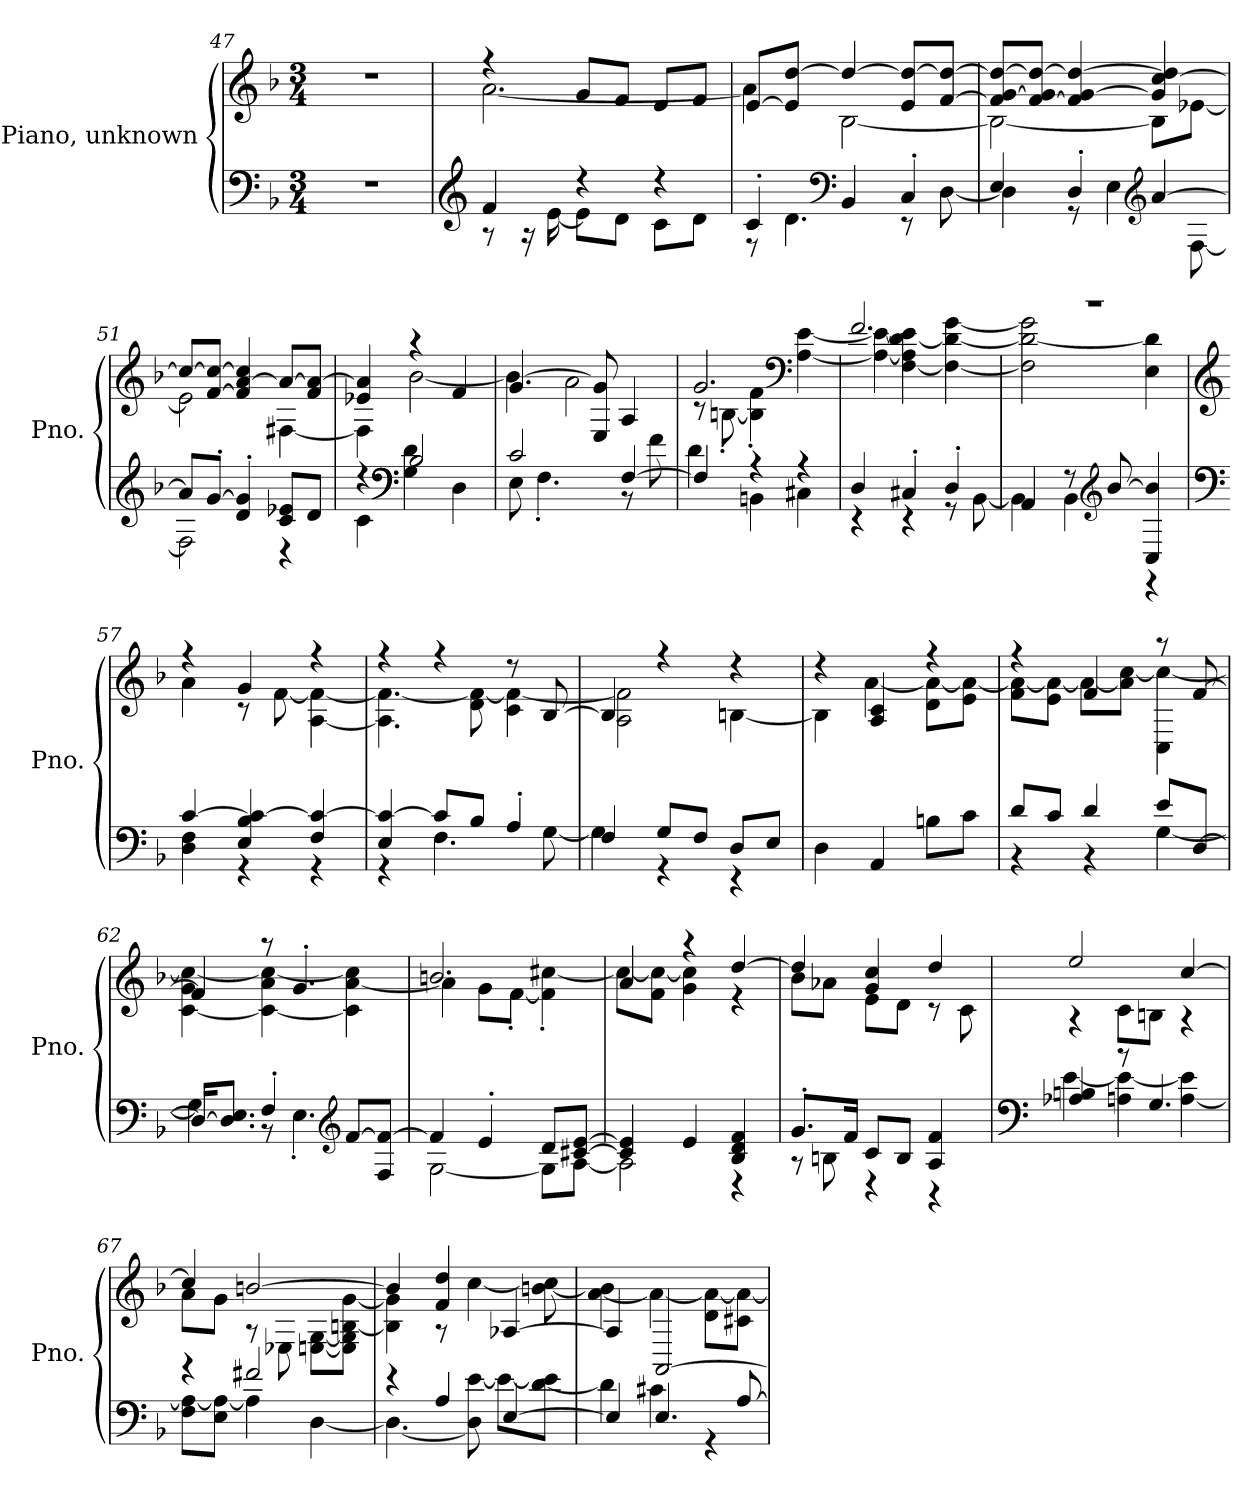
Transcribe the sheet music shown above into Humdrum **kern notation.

**kern	**kern
*part1	*part1
*staff2	*staff1
*I"Piano, unknown	*
*I'Pno.	*
*clefF4	*clefG2
*k[b-]	*k[b-]
*M3/4	*M3/4
=47	=47
2.r	2.r
=48	=48
*clefG2	*
*^	*^
4f/	8r	4r	[2.a\
.	16r	.	.
.	[16e\	.	.
4r	8e\L]	8g/L	.
.	8d\J	8f/J	.
4r	8c\L	8e/L	.
.	8d\J	8f/J	.
=49	=49	=49	=49
4c'/	8r	[8e/L	4a\]
.	4.d\	8e/] [8dd/J	.
*clefF4	*	*	*
4BB-/	.	4dd/_	[2B-\
4C'/	8r	8e/ 8dd/_L	.
.	[8D\	[8f/ 8dd/_J	.
=50	=50	=50	=50
4E/	4D\]	8f/] [8g/ 8dd/_L	2B-\_
.	.	[8f/ 8g/] 8dd/_J	.
4D'/	8r	4f/] [4g/ 4dd/_	.
.	4E\	.	.
*clefG2	*	*	*
[4a/	.	4g/] [4cc/ 4dd/]	8B-\L]
.	[8F\	.	[8e-X\J
!!LO:LB:g=z	!!
=51	=51	=51	=51
8a/L]	2F\]	8cc/L_	2e-\]
[8g'/J	.	[8f/ 8cc/_J	.
4d/' 4g/]'	.	4f/] [4a/ 4cc/]	.
8c/ 8e-X/L	4r	8a/L_	[4F#X\
8d/J	.	8f/ 8a/_J	.
=52	=52	=52	=52
4r	4c\	4e-X/ 4a/]	4F#\]
*clefF4	*	*	*
2B-/	4G\ 4d\	4r	[2b-\
.	4D\	4f/	.
=53	=53	=53	=53
2c/	8E\	[4.g/	4b-\]
.	4.F'\	.	.
.	.	.	2a\
.	.	8E/ 8g/]	.
[4F/	8r	4A/	.
.	8f\	.	.
=54	=54	=54	=54
4F/]	4d\	2.g/	8r
.	.	.	[8Bn'\
4r	4BBn\	.	4B\]' 4f\'
*	*	*clefF4	*
4r	4C#X\	.	[4A\ [4e\
=55	=55	=55	=55
4D/	4r	2.f/	4A\_ 4e\_
4C#X'/	4r	.	[4F\ 4A\] [4d\ 4e\]
4D'/	8r	.	4F\_ 4d\_ [4g\
.	[8BB-\	.	.
!!LO:LB:g=z	!!
=56	=56	=56	=56
4AA/	4BB-\]	2.r	2F\] 2d\_ 2g\]
8r	4BB-\	.	.
*clefG2	*	*	*
[8b-/	.	.	.
4C/ 4b-/]	4r	.	4E\ 4d\]
=57	=57	=57	=57
*clefF4	*	*clefG2	*
[4c/	4D\ 4F\	4r	4a\
4E/ 4B-/ 4c/_	4r	4g/	8r
.	.	.	[8f\
4F/ 4c/_	4r	4r	[4A\ 4f\_
=58	=58	=58	=58
4E/ 4c/_	4r	4r	4.A\] 4.f\_
8c/L]	4.F\	4r	.
8B-/J	.	.	8d\ 8f\_
4A'/	.	8r	4c\ 4f\_
.	[8G\	[8B-/	.
=59	=59	=59	=59
4F/	4G\]	4B-/]	2A\ 2f\]
8G/L	4r	4r	.
8F/J	.	.	.
8D/L	4r	4r	[4Bn\
8E/J	.	.	.
*v	*v	*	*
=60	=60	=60
4D\	4r	4B\]
4AA/	4A/ 4c/	[4a\
8Bn\L	4r	8d\ 8a\_L
8c\J	.	8e\ 8a\_J
!!LO:PB:g=z	!!
=61	=61	=61
*^	*	*
8d/L	4r	4r	8f\ 8a\_L
8c/J	.	.	8e\ 8a\_J
4d/	4r	4f/	8a\L_
.	.	.	8a\] [8cc\J
8e/L	[4G\	8r	4C\ 4cc\_
[8D/J	.	[8f/	.
=62	=62	=62	=62
16D/KL_	4G\]	4f/]	[4c\ 4g\ 4cc\_
8.D/] 8.E/J	.	.	.
4F'/	8r	8r	4c\_ 4a\ 4cc\_
.	4.E'\	4.g'/	.
*clefG2	*	*	*
[8f/L	.	.	4c\] [4a\ 4cc\]
8F/ 8f/_J	.	.	.
=63	=63	=63	=63
4f/]	[2G\	2.bn/	4a\]
4e'/	.	.	8g\L
.	.	.	[8f'\J
8d/L	8G\L]	.	4f\]' [4cc#X\'
[8c#X/ [8e/J	[8A\J	.	.
=64	=64	=64	=64
4c#/] 4e/]	2A\]	4a/	8cc#\L_
.	.	.	8f\ 8cc#\_J
4e/	.	4r	4g\ 4cc#\]
4B-/ 4d/ 4f/	4r	[4dd/	4r
!!LO:LB:g=z	!!
=65	=65	=65	=65
8.g'/L	8r	4dd/]	8b-\L
.	8Bn\	.	8a-X\J
16f/Jk	.	.	.
8c/L	4r	4g/ 4cc/	8e\L
8B/J	.	.	8d\J
4A/ 4f/	4r	4dd/	8r
.	.	.	8c\
=66	=66	=66	=66
*clefF4	*	*	*
4A-X/ 4Bn/	[4e\	2ee/	4r
8r	4An\ 4e\_	.	8c\L
4.G/	.	.	8Bn\J
.	[4A\ 4e\]	[4cc/	4r
=67	=67	=67	=67
4r	8F\ 8A\_L	4cc/]	8a\L
.	8E\ 8A\_J	.	8g\J
2f#X/	4A\]	[2bn/	8r
.	.	.	8E-X\
.	[4D\	.	[8En\ [8G\L
.	.	.	8E\] 8G\] [8Bn\ [8g\J
=68	=68	=68	=68
4r	4.D\_	4b/]	4B\] 4g\]
4A/	.	4f/ 4dd/	8r
.	8D\] [8e\	.	[4cc\
[4E/	8e\L_	[4A-X/	.
.	[8d\ 8e\]J	.	[8bn\ 8cc\]
!!LO:LB:g=z	!!
=69	=69	=69	=69
4E/]	4d\]	4A-/]	[4a\ 4b\]
4.E/	4c#X\	[2AA/	4a\_
.	4r	.	8d\ 8a\_L
[8A/	.	.	8c#X\ 8a\_J
*v	*v	*	*
*	*v	*v
=	=
*-	*-
